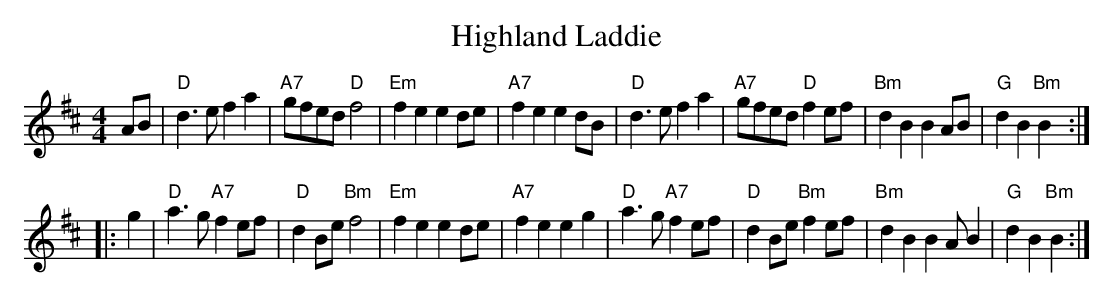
X:1
T:Highland Laddie
L:1/4
M:4/4
K:D
A/B/ |\
"D"d>efa | "A7"g/f/e/d/ "D"f2 | "Em"fee d/e/ | "A7"feed/B/ |\
"D"d>efa | "A7"g/f/e/d/ "D"f e/f/ | "Bm"d B B A/B/ | "G"dB"Bm"B :|
|: g |\
"D"a>g"A7"f e/f/ | " D"d B/e/ "Bm"f2 | "Em"feed/e/ | "A7"feeg |\
"D"a>g"A7"f e/f/ | "D"d B/e/ "Bm"f e/f/ | "Bm"d B B A/B / | "G"dB"Bm"B :|
